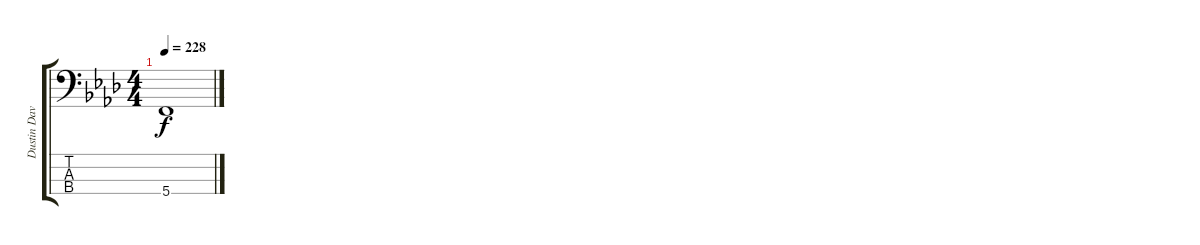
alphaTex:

\track ("Dustin Davidson [Bass]" "Dustin Dav") {instrument electricbasspick}
\staff {score tabs}
\tuning (F2 C2 G1 C1) {hide}
\ts (4 4)
\tempo 228
\clef f4
\ks fminor
5.4{t}.1{dy f}
